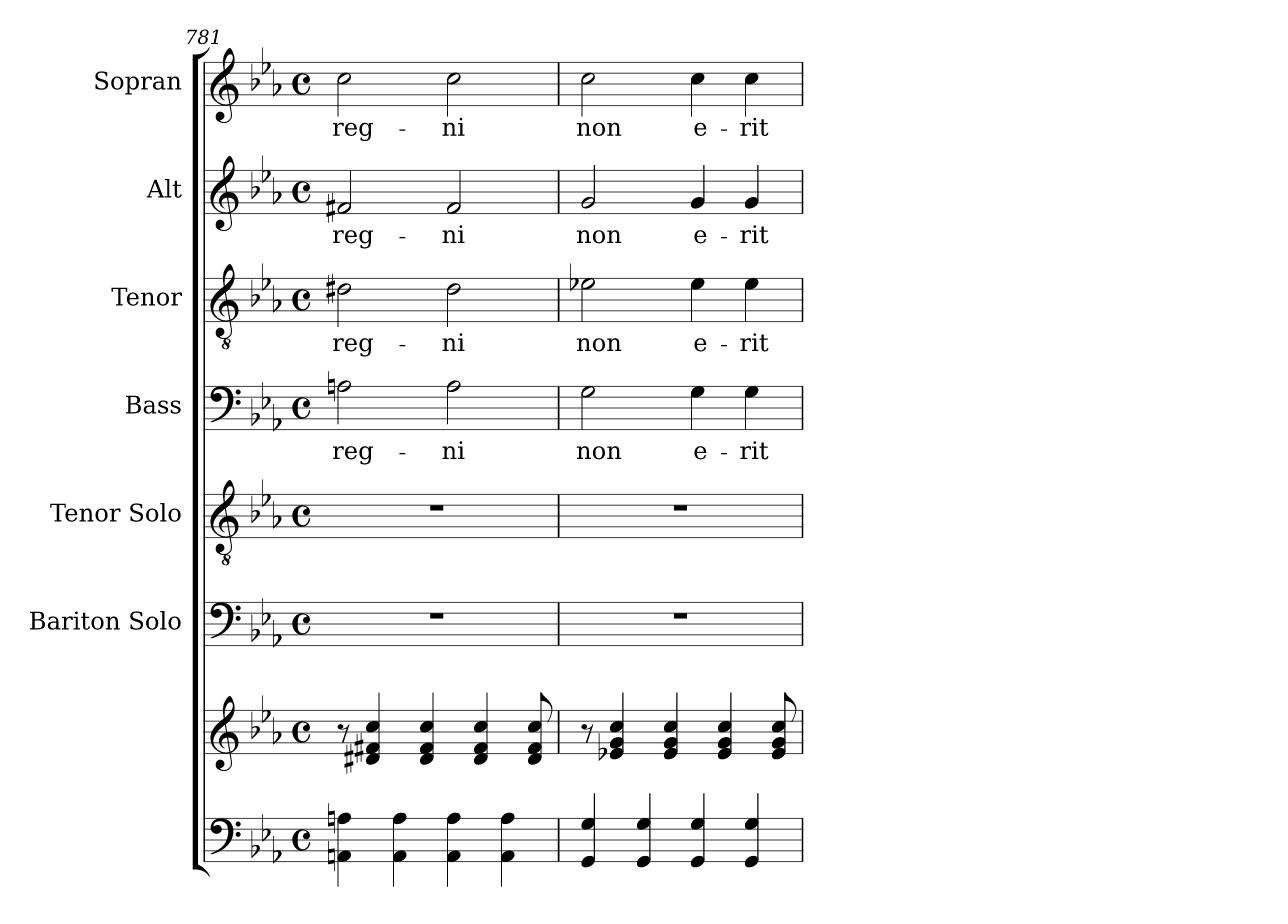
**kern	**kern	**kern	**kern	**kern	**text	**kern	**text	**kern	**text	**kern	**text
*part7	*part7	*part6	*part5	*part4	*part4	*part3	*part3	*part2	*part2	*part1	*part1
*staff8	*staff7	*staff6	*staff5	*staff4	*staff4	*staff3	*staff3	*staff2	*staff2	*staff1	*staff1
*	*	*I"Bariton Solo	*I"Tenor Solo	*I"Bass	*	*I"Tenor	*	*I"Alt	*	*I"Sopran	*
*	*	*	*	*I'B.	*	*I'T.	*	*I'A.	*	*I'S.	*
*clefF4	*clefG2	*clefF4	*clefGv2	*clefF4	*	*clefGv2	*	*clefG2	*	*clefG2	*
*k[b-e-a-]	*k[b-e-a-]	*k[b-e-a-]	*k[b-e-a-]	*k[b-e-a-]	*	*k[b-e-a-]	*	*k[b-e-a-]	*	*k[b-e-a-]	*
*E-:	*E-:	*E-:	*E-:	*E-:	*	*E-:	*	*E-:	*	*E-:	*
*M4/4	*M4/4	*M4/4	*M4/4	*M4/4	*	*M4/4	*	*M4/4	*	*M4/4	*
*met(c)	*met(c)	*met(c)	*met(c)	*met(c)	*	*met(c)	*	*met(c)	*	*met(c)	*
=781	=781	=781	=781	=781	=781	=781	=781	=781	=781	=781	=781
!	!	!	!	!	!LO:LY:b	!	!LO:LY:b	!	!LO:LY:b	!	!LO:LY:b
4AAn\ 4An\	8r	1r	1r	2An\	reg-	2d#X\	reg-	2f#X/	reg-	2cc\	reg-
.	4d#X/ 4f#X/ 4cc/	.	.	.	.	.	.	.	.	.	.
4AA\ 4A\	.	.	.	.	.	.	.	.	.	.	.
.	4d#/ 4f#/ 4cc/	.	.	.	.	.	.	.	.	.	.
!	!	!	!	!	!LO:LY:b	!	!LO:LY:b	!	!LO:LY:b	!	!LO:LY:b
4AA\ 4A\	.	.	.	2A\	-ni	2d#\	-ni	2f#/	-ni	2cc\	-ni
.	4d#/ 4f#/ 4cc/	.	.	.	.	.	.	.	.	.	.
4AA\ 4A\	.	.	.	.	.	.	.	.	.	.	.
.	8d#/ 8f#/ 8cc/	.	.	.	.	.	.	.	.	.	.
=782	=782	=782	=782	=782	=782	=782	=782	=782	=782	=782	=782
!	!	!	!	!	!LO:LY:b	!	!LO:LY:b	!	!LO:LY:b	!	!LO:LY:b
4GG/ 4G/	8r	1r	1r	2G\	non	2e-X\	non	2g/	non	2cc\	non
.	4e-X/ 4g/ 4cc/	.	.	.	.	.	.	.	.	.	.
4GG/ 4G/	.	.	.	.	.	.	.	.	.	.	.
.	4e-/ 4g/ 4cc/	.	.	.	.	.	.	.	.	.	.
!	!	!	!	!	!LO:LY:b	!	!LO:LY:b	!	!LO:LY:b	!	!LO:LY:b
4GG/ 4G/	.	.	.	4G\	e-	4e-\	e-	4g/	e-	4cc\	e-
.	4e-/ 4g/ 4cc/	.	.	.	.	.	.	.	.	.	.
!	!	!	!	!	!LO:LY:b	!	!LO:LY:b	!	!LO:LY:b	!	!LO:LY:b
4GG/ 4G/	.	.	.	4G\	-rit	4e-\	-rit	4g/	-rit	4cc\	-rit
.	8e-/ 8g/ 8cc/	.	.	.	.	.	.	.	.	.	.
=	=	=	=	=	=	=	=	=	=	=	=
*-	*-	*-	*-	*-	*-	*-	*-	*-	*-	*-	*-
